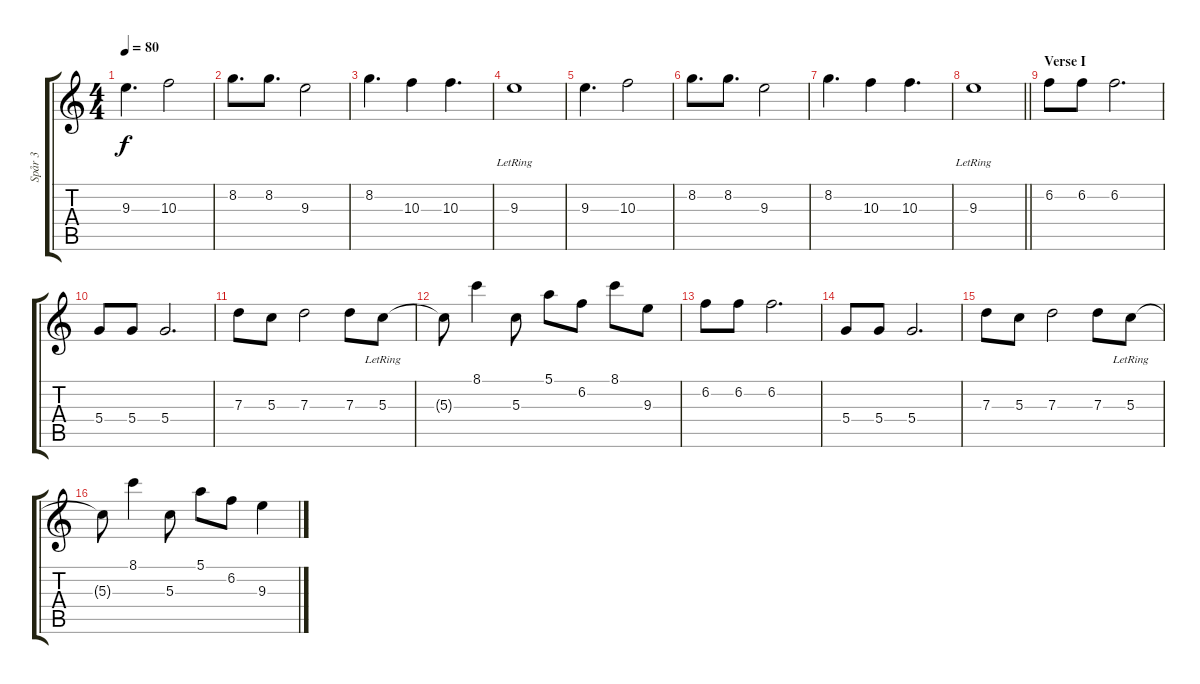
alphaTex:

\track ("Spår 3" "Spår 3") {instrument distortionguitar}
\staff {score tabs}
\tuning (E4 B3 G3 D3 A2 D2) {hide}
\ts (4 4)
\tempo 80
\clef g2
\ks c
9.3.4{d dy f} 10.3.2 |
8.2.8{d} 8.2.8{d} 9.3.2 |
8.2.4{d} 10.3.4 10.3.4{d} |
9.3{lr}.1 |
9.3.4{d} 10.3.2 |
8.2.8{d} 8.2.8{d} 9.3.2 |
8.2.4{d} 10.3.4 10.3.4{d} |
\barLineRight lightlight
9.3{lr}.1 |
\section ("" "Verse I")
6.2.8 6.2.8 6.2.2{d} |
5.4.8 5.4.8 5.4.2{d} |
7.3.8 5.3.8 7.3.2 7.3.8 5.3{lr}.8 |
5.3{t}.8 8.1.4 5.3.8 5.1.8 6.2.8 8.1.8 9.3.8 |
6.2.8 6.2.8 6.2.2{d} |
5.4.8 5.4.8 5.4.2{d} |
7.3.8 5.3.8 7.3.2 7.3.8 5.3{lr}.8 |
5.3{t}.8 8.1.4 5.3.8 5.1.8 6.2.8 9.3.4
